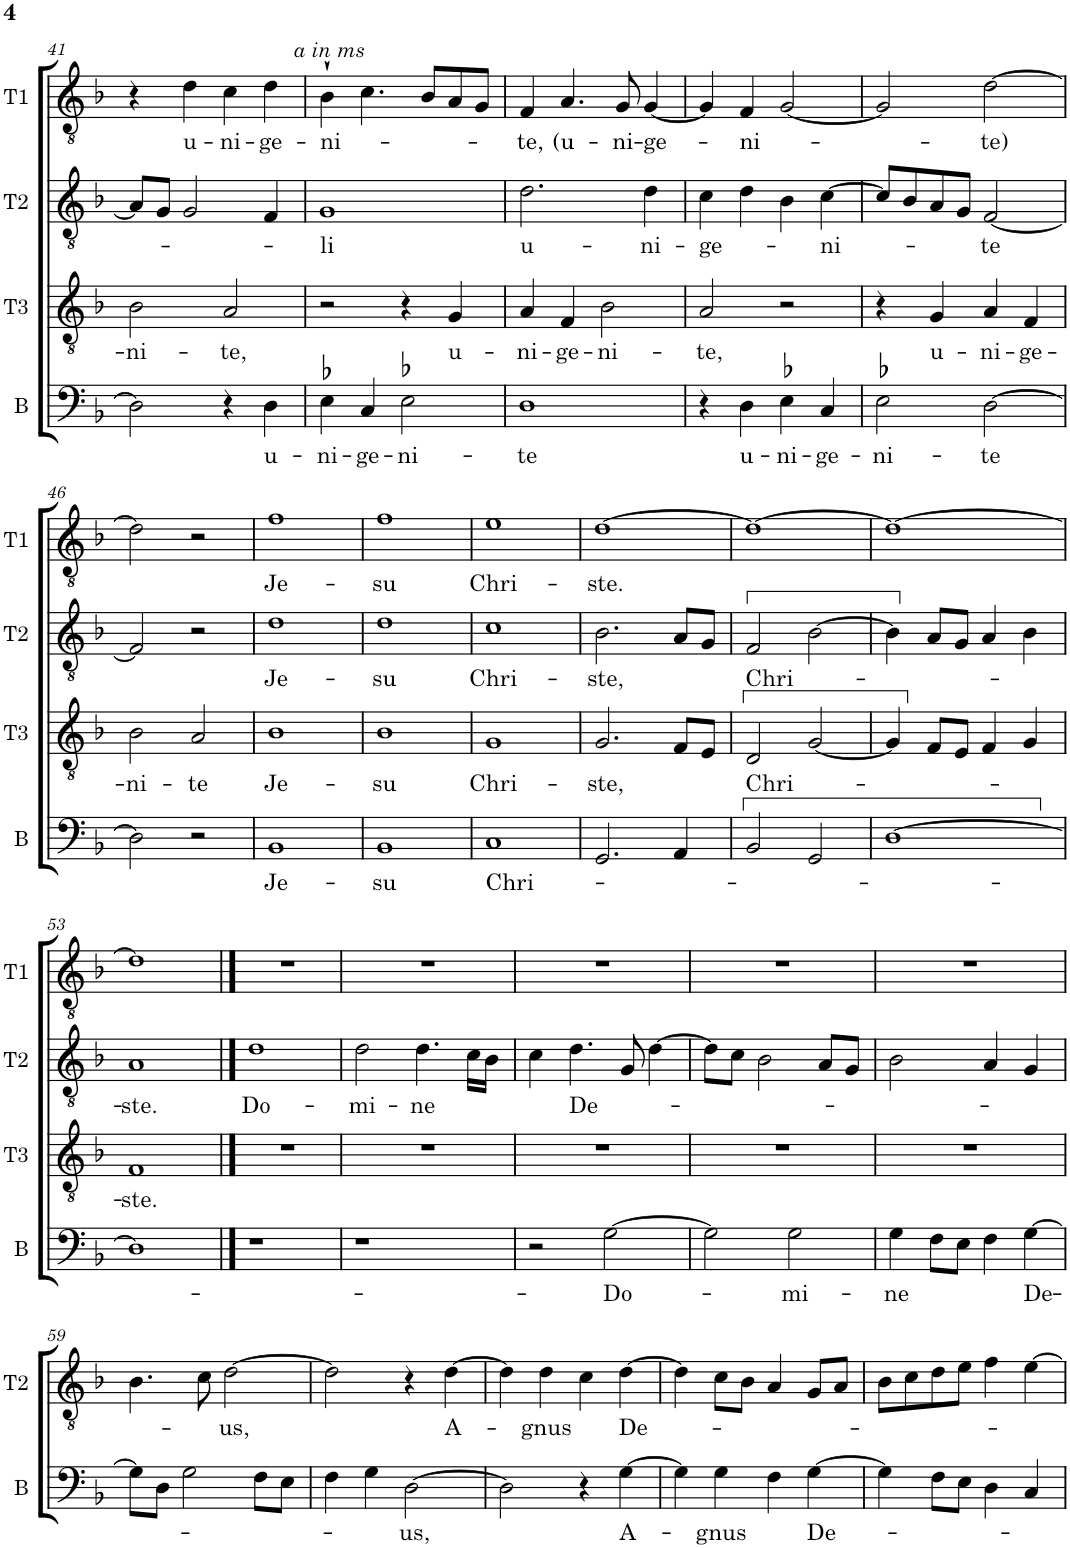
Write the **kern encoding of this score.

**kern	**text	**kern	**text	**kern	**text	**kern	**text
*part4	*part4	*part3	*part3	*part2	*part2	*part1	*part1
*staff4	*staff4	*staff3	*staff3	*staff2	*staff2	*staff1	*staff1
*I"B	*	*I"T3	*	*I"T2	*	*I"T1	*
*I'B	*	*I'T3	*	*I'T2	*	*I'T1	*
!!LO:PB:g=z
*clefF4	*	*clefGv2	*	*clefGv2	*	*clefGv2	*
*k[b-]	*	*k[b-]	*	*k[b-]	*	*k[b-]	*
*M2/2	*	*M2/2	*	*M2/2	*	*M2/2	*
*met(c|)	*	*met(c|)	*	*met(c|)	*	*met(c|)	*
=41	=41	=41	=41	=41	=41	=41	=41
!	!	!	!LO:LY:b	!	!	!	!
2D\]	.	2B-\	-ni-	8A/L]	.	4r	.
.	.	.	.	8G/J	.	.	.
!	!	!	!	!	!	!	!LO:LY:b
.	.	.	.	2G/	.	4d\	u-
!	!	!	!LO:LY:b	!	!	!	!LO:LY:b
4r	.	2A/	-te,	.	.	4c\	-ni-
!	!LO:LY:b	!	!	!	!	!	!LO:LY:b
4D\	u-	.	.	4F/	.	4d\	-ge-
=42	=42	=42	=42	=42	=42	=42	=42
!	!	!	!	!	!	!LO:TX:a:i:t=a in ms	!
!	!LO:LY:b	!	!	!	!LO:LY:b	!	!LO:LY:b
4E-X\	-ni-	2r	.	1G	-li	4B-`\	-ni-
!	!LO:LY:b	!	!	!	!	!	!
4C/	-ge-	.	.	.	.	4.c\	.
!	!LO:LY:b	!	!	!	!	!	!
2E-X\	-ni-	4r	.	.	.	.	.
.	.	.	.	.	.	8B-/L	.
!	!	!	!LO:LY:b	!	!	!	!
.	.	4G/	u-	.	.	8A/	.
.	.	.	.	.	.	8G/J	.
=43	=43	=43	=43	=43	=43	=43	=43
!	!LO:LY:b	!	!LO:LY:b	!	!LO:LY:b	!	!LO:LY:b
1D	-te	4A/	-ni-	2.d\	u-	4F/	-te,
!	!	!	!LO:LY:b	!	!	!	!LO:LY:b
.	.	4F/	-ge-	.	.	4.A/	(u-
!	!	!	!LO:LY:b	!	!	!	!
.	.	2B-\	-ni-	.	.	.	.
!	!	!	!	!	!	!	!LO:LY:b
.	.	.	.	.	.	8G/	-ni-
!	!	!	!	!	!LO:LY:b	!	!LO:LY:b
.	.	.	.	4d\	-ni-	[4G/	-ge-
=44	=44	=44	=44	=44	=44	=44	=44
!	!	!	!LO:LY:b	!	!LO:LY:b	!	!
4r	.	2A/	-te,	4c\	-ge-	4G/]	.
!	!LO:LY:b	!	!	!	!	!	!LO:LY:b
4D\	u-	.	.	4d\	.	4F/	-ni-
!	!LO:LY:b	!	!	!	!	!	!
4E-X\	-ni-	2r	.	4B-\	.	[2G/	.
!	!LO:LY:b	!	!	!	!LO:LY:b	!	!
4C/	-ge-	.	.	[4c\	-ni-	.	.
=45	=45	=45	=45	=45	=45	=45	=45
!	!LO:LY:b	!	!	!	!	!	!
2E-X\	-ni-	4r	.	8c/L]	.	2G/]	.
.	.	.	.	8B-/	.	.	.
!	!	!	!LO:LY:b	!	!	!	!
.	.	4G/	u-	8A/	.	.	.
.	.	.	.	8G/J	.	.	.
!	!LO:LY:b	!	!LO:LY:b	!	!LO:LY:b	!	!LO:LY:b
[2D\	-te	4A/	-ni-	[2F/	-te	[2d\	-te)
!	!	!	!LO:LY:b	!	!	!	!
.	.	4F/	-ge-	.	.	.	.
!!LO:LB:g=z
=46	=46	=46	=46	=46	=46	=46	=46
!	!	!	!LO:LY:b	!	!	!	!
2D\]	.	2B-\	-ni-	2F/]	.	2d\]	.
!	!	!	!LO:LY:b	!	!	!	!
2r	.	2A/	-te	2r	.	2r	.
=47	=47	=47	=47	=47	=47	=47	=47
!	!LO:LY:b	!	!LO:LY:b	!	!LO:LY:b	!	!LO:LY:b
1BB-	Je-	1B-	Je-	1d	Je-	1f	Je-
=48	=48	=48	=48	=48	=48	=48	=48
!	!LO:LY:b	!	!LO:LY:b	!	!LO:LY:b	!	!LO:LY:b
1BB-	-su	1B-	-su	1d	-su	1f	-su
=49	=49	=49	=49	=49	=49	=49	=49
!	!LO:LY:b	!	!LO:LY:b	!	!LO:LY:b	!	!LO:LY:b
1C	Chri-	1G	Chri-	1c	Chri-	1e	Chri-
=50	=50	=50	=50	=50	=50	=50	=50
!	!	!	!LO:LY:b	!	!LO:LY:b	!	!LO:LY:b
2.GG/	.	2.G/	-ste,	2.B-\	-ste,	[1d	-ste.
4AA/	.	8F/L	.	8A/L	.	.	.
.	.	8E/J	.	8G/J	.	.	.
=51	=51	=51	=51	=51	=51	=51	=51
!	!	!	!LO:LY:b	!	!LO:LY:b	!	!
2BB-/	.	2D/	Chri-	2F/	-Chri-	1d_	.
2GG/	.	[2G/	.	[2B-\	.	.	.
=52	=52	=52	=52	=52	=52	=52	=52
[1D	.	4G/]	.	4B-\]	.	1d_	.
.	.	8F/L	.	8A/L	.	.	.
.	.	8E/J	.	8G/J	.	.	.
.	.	4F/	.	4A/	.	.	.
.	.	4G/	.	4B-\	.	.	.
!!LO:LB:g=z
=53	=53	=53	=53	=53	=53	=53	=53
!	!	!	!LO:LY:b	!	!LO:LY:b	!	!
1D]	.	1F	-ste.	1A	-ste.	1d]	.
==54	==54	==54	==54	==54	==54	==54	==54
!	!	!	!	!	!LO:LY:b	!	!
1r	.	1r	.	1d	Do-	1r	.
=55	=55	=55	=55	=55	=55	=55	=55
!	!	!	!	!	!LO:LY:b	!	!
1r	.	1r	.	2d\	-mi-	1r	.
!	!	!	!	!	!LO:LY:b	!	!
.	.	.	.	4.d\	-ne	.	.
.	.	.	.	16c\LL	.	.	.
.	.	.	.	16B-\JJ	.	.	.
=56	=56	=56	=56	=56	=56	=56	=56
2r	.	1r	.	4c\	.	1r	.
!	!	!	!	!	!LO:LY:b	!	!
.	.	.	.	4.d\	De-	.	.
!	!LO:LY:b	!	!	!	!	!	!
[2G\	Do-	.	.	.	.	.	.
.	.	.	.	8G/	.	.	.
.	.	.	.	[4d\	.	.	.
=57	=57	=57	=57	=57	=57	=57	=57
2G\]	.	1r	.	8d\L]	.	1r	.
.	.	.	.	8c\J	.	.	.
.	.	.	.	2B-\	.	.	.
!	!LO:LY:b	!	!	!	!	!	!
2G\	-mi-	.	.	.	.	.	.
.	.	.	.	8A/L	.	.	.
.	.	.	.	8G/J	.	.	.
=58	=58	=58	=58	=58	=58	=58	=58
!	!LO:LY:b	!	!	!	!	!	!
4G\	-ne	1r	.	2B-\	.	1r	.
8F\L	.	.	.	.	.	.	.
8E\J	.	.	.	.	.	.	.
4F\	.	.	.	4A/	.	.	.
!	!LO:LY:b	!	!	!	!	!	!
[4G\	De-	.	.	4G/	.	.	.
!!LO:LB:g=z
=59	=59	=59	=59	=59	=59	=59	=59
8G\L]	.	1r	.	4.B-\	.	1r	.
8D\J	.	.	.	.	.	.	.
2G\	.	.	.	.	.	.	.
.	.	.	.	8c\	.	.	.
!	!	!	!	!	!LO:LY:b	!	!
.	.	.	.	[2d\	-us,	.	.
8F\L	.	.	.	.	.	.	.
8E\J	.	.	.	.	.	.	.
=60	=60	=60	=60	=60	=60	=60	=60
4F\	.	1r	.	2d\]	.	1r	.
4G\	.	.	.	.	.	.	.
!	!LO:LY:b	!	!	!	!	!	!
[2D\	-us,	.	.	4r	.	.	.
!	!	!	!	!	!LO:LY:b	!	!
.	.	.	.	[4d\	A-	.	.
=61	=61	=61	=61	=61	=61	=61	=61
2D\]	.	1r	.	4d\]	.	1r	.
!	!	!	!	!	!LO:LY:b	!	!
.	.	.	.	4d\	-gnus	.	.
4r	.	.	.	4c\	.	.	.
!	!LO:LY:b	!	!	!	!LO:LY:b	!	!
[4G\	A-	.	.	[4d\	De-	.	.
=62	=62	=62	=62	=62	=62	=62	=62
4G\]	.	1r	.	4d\]	.	1r	.
!	!LO:LY:b	!	!	!	!	!	!
4G\	-gnus	.	.	8c\L	.	.	.
.	.	.	.	8B-\J	.	.	.
4F\	.	.	.	4A/	.	.	.
!	!LO:LY:b	!	!	!	!	!	!
[4G\	De-	.	.	8G/L	.	.	.
.	.	.	.	8A/J	.	.	.
=63	=63	=63	=63	=63	=63	=63	=63
4G\]	.	1r	.	8B-\L	.	1r	.
.	.	.	.	8c\	.	.	.
8F\L	.	.	.	8d\	.	.	.
8E\J	.	.	.	8e\J	.	.	.
4D\	.	.	.	4f\	.	.	.
4C/	.	.	.	[4e\	.	.	.
=	=	=	=	=	=	=	=
*-	*-	*-	*-	*-	*-	*-	*-
